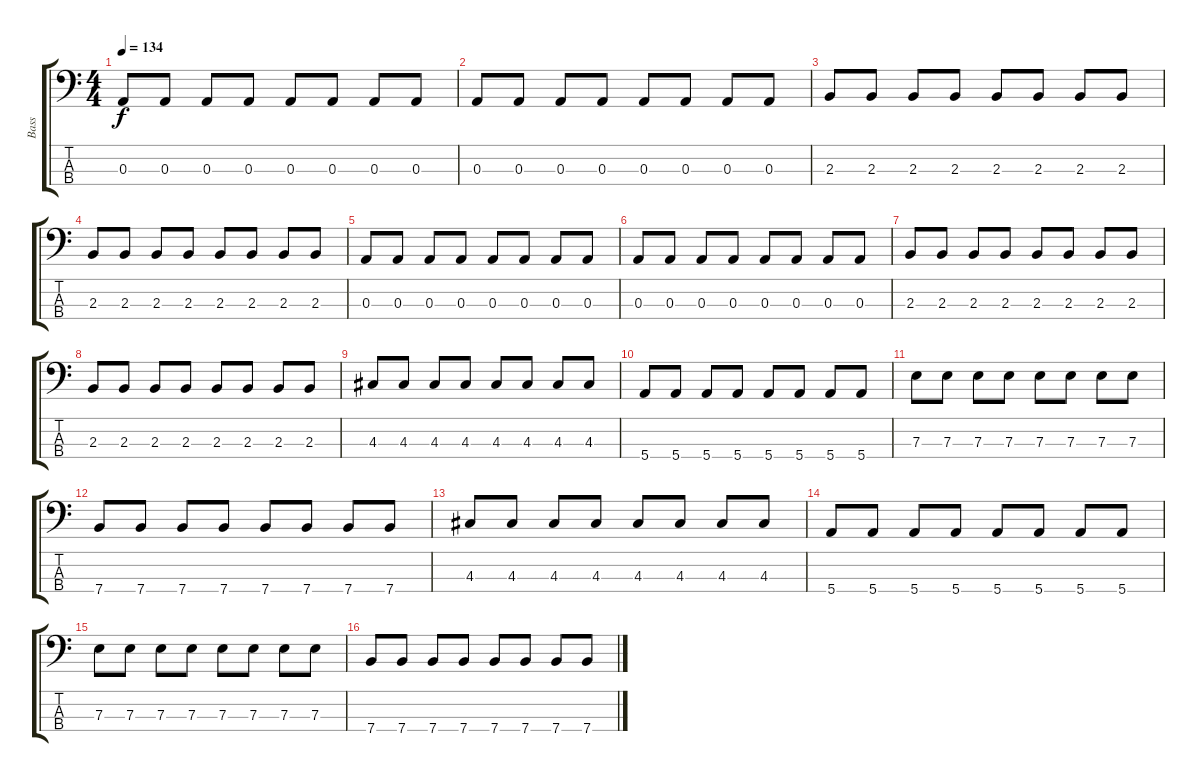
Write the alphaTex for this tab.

\track ("Bass" "Bass") {instrument electricbassfinger}
\staff {score tabs}
\tuning (G2 D2 A1 E1) {hide}
\ts (4 4)
\tempo 134
\clef f4
\ks c
0.3.8{dy f} 0.3.8 0.3.8 0.3.8 0.3.8 0.3.8 0.3.8 0.3.8 |
0.3.8 0.3.8 0.3.8 0.3.8 0.3.8 0.3.8 0.3.8 0.3.8 |
2.3.8 2.3.8 2.3.8 2.3.8 2.3.8 2.3.8 2.3.8 2.3.8 |
2.3.8 2.3.8 2.3.8 2.3.8 2.3.8 2.3.8 2.3.8 2.3.8 |
0.3.8 0.3.8 0.3.8 0.3.8 0.3.8 0.3.8 0.3.8 0.3.8 |
0.3.8 0.3.8 0.3.8 0.3.8 0.3.8 0.3.8 0.3.8 0.3.8 |
2.3.8 2.3.8 2.3.8 2.3.8 2.3.8 2.3.8 2.3.8 2.3.8 |
2.3.8 2.3.8 2.3.8 2.3.8 2.3.8 2.3.8 2.3.8 2.3.8 |
4.3.8{volume 13} 4.3.8 4.3.8 4.3.8 4.3.8 4.3.8 4.3.8 4.3.8 |
5.4.8 5.4.8 5.4.8 5.4.8 5.4.8 5.4.8 5.4.8 5.4.8 |
7.3.8 7.3.8 7.3.8 7.3.8 7.3.8 7.3.8 7.3.8 7.3.8 |
7.4.8 7.4.8 7.4.8 7.4.8 7.4.8 7.4.8 7.4.8 7.4.8 |
4.3.8 4.3.8 4.3.8 4.3.8 4.3.8 4.3.8 4.3.8 4.3.8 |
5.4.8 5.4.8 5.4.8 5.4.8 5.4.8 5.4.8 5.4.8 5.4.8 |
7.3.8 7.3.8 7.3.8 7.3.8 7.3.8 7.3.8 7.3.8 7.3.8 |
7.4.8 7.4.8 7.4.8 7.4.8 7.4.8 7.4.8 7.4.8 7.4.8
